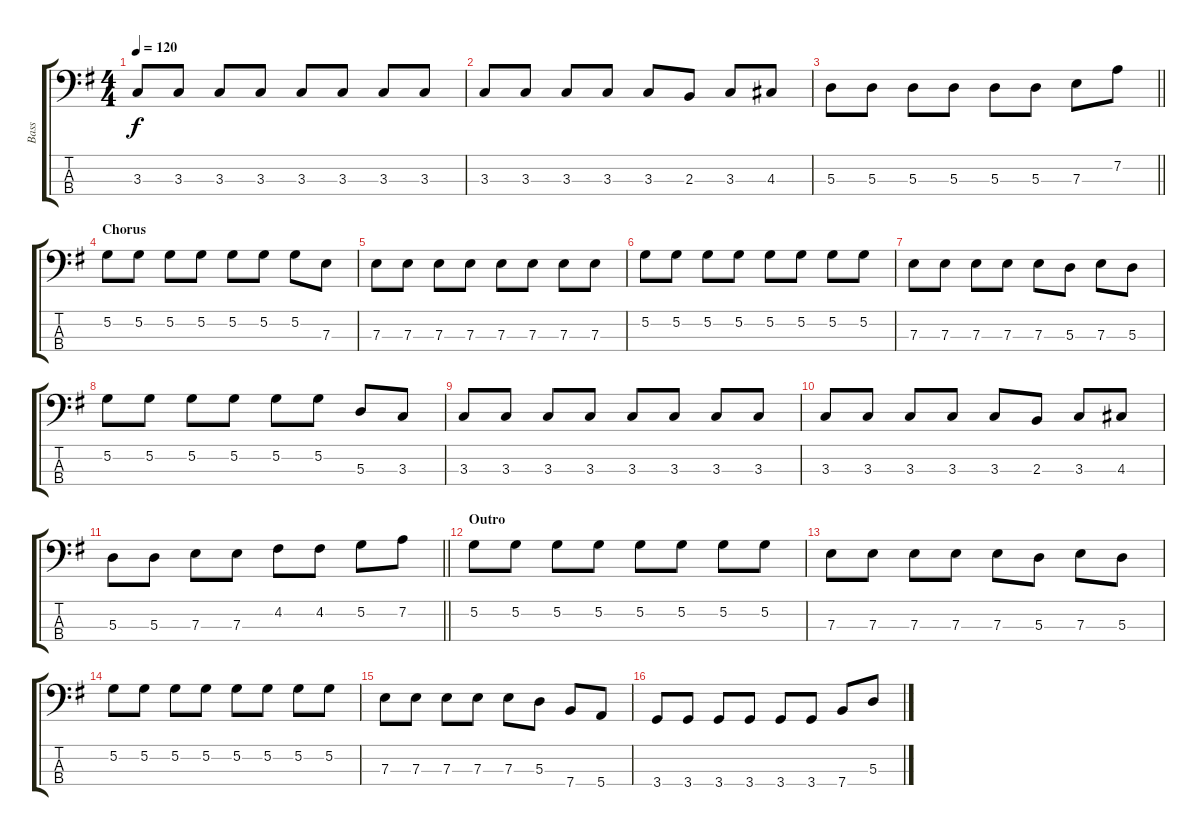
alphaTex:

\track ("Bass" "Bass") {instrument electricbassfinger}
\staff {score tabs}
\tuning (G2 D2 A1 E1) {hide}
\ts (4 4)
\tempo 120
\clef f4
\ks g
3.3.8{dy f} 3.3.8 3.3.8 3.3.8 3.3.8 3.3.8 3.3.8 3.3.8 |
3.3.8 3.3.8 3.3.8 3.3.8 3.3.8 2.3.8 3.3.8 4.3.8 |
\barLineRight lightlight
5.3.8 5.3.8 5.3.8 5.3.8 5.3.8 5.3.8 7.3.8 7.2.8 |
\section ("" "Chorus")
5.2.8 5.2.8 5.2.8 5.2.8 5.2.8 5.2.8 5.2.8 7.3.8 |
7.3.8 7.3.8 7.3.8 7.3.8 7.3.8 7.3.8 7.3.8 7.3.8 |
5.2.8 5.2.8 5.2.8 5.2.8 5.2.8 5.2.8 5.2.8 5.2.8 |
7.3.8 7.3.8 7.3.8 7.3.8 7.3.8 5.3.8 7.3.8 5.3.8 |
5.2.8 5.2.8 5.2.8 5.2.8 5.2.8 5.2.8 5.3.8 3.3.8 |
3.3.8 3.3.8 3.3.8 3.3.8 3.3.8 3.3.8 3.3.8 3.3.8 |
3.3.8 3.3.8 3.3.8 3.3.8 3.3.8 2.3.8 3.3.8 4.3.8 |
\barLineRight lightlight
5.3.8 5.3.8 7.3.8 7.3.8 4.2.8 4.2.8 5.2.8 7.2.8 |
\section ("" "Outro")
5.2.8 5.2.8 5.2.8 5.2.8 5.2.8 5.2.8 5.2.8 5.2.8 |
7.3.8 7.3.8 7.3.8 7.3.8 7.3.8 5.3.8 7.3.8 5.3.8 |
5.2.8 5.2.8 5.2.8 5.2.8 5.2.8 5.2.8 5.2.8 5.2.8 |
7.3.8 7.3.8 7.3.8 7.3.8 7.3.8 5.3.8 7.4.8 5.4.8 |
3.4.8 3.4.8 3.4.8 3.4.8 3.4.8 3.4.8 7.4.8 5.3.8
